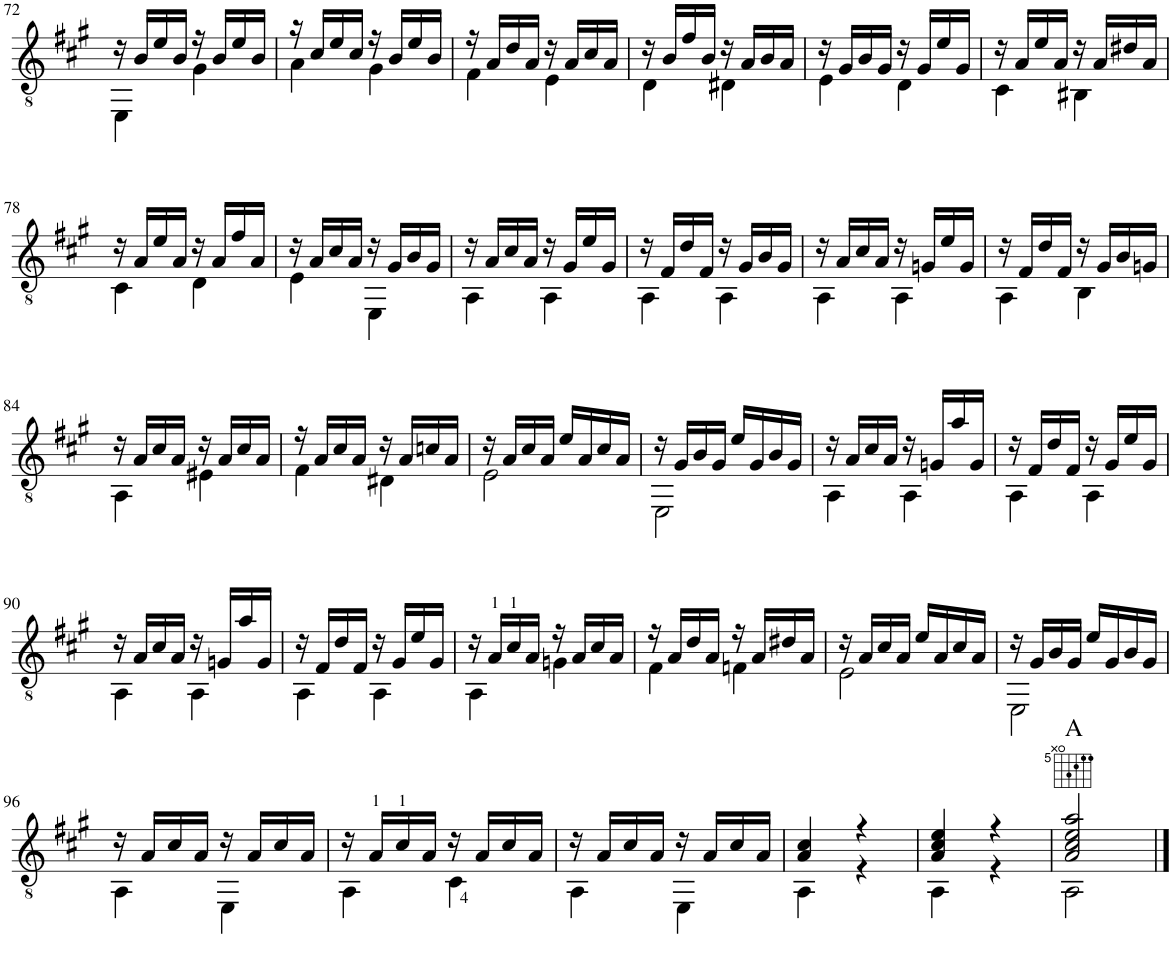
**kern	**harte
*part1	*part1
*staff1	*
*I"Guitar	*
*I'Guit.	*
!!LO:PB:g=z
*clefGv2	*
*k[f#c#g#]	*
*M2/4	*
=72	=72
*^	*
16r	4EE\	.
16B/LL	.	.
16e/	.	.
16B/JJ	.	.
16r	4G#\	.
16B/LL	.	.
16e/	.	.
16B/JJ	.	.
=73	=73	=73
16r	4A\	.
16c#/LL	.	.
16e/	.	.
16c#/JJ	.	.
16r	4G#\	.
16B/LL	.	.
16e/	.	.
16B/JJ	.	.
=74	=74	=74
16r	4F#\	.
16A/LL	.	.
16d/	.	.
16A/JJ	.	.
16r	4E\	.
16A/LL	.	.
16c#/	.	.
16A/JJ	.	.
=75	=75	=75
16r	4D\	.
16B/LL	.	.
16f#/	.	.
16B/JJ	.	.
16r	4D#X\	.
16A/LL	.	.
16B/	.	.
16A/JJ	.	.
=76	=76	=76
16r	4E\	.
16G#/LL	.	.
16B/	.	.
16G#/JJ	.	.
16r	4D\	.
16G#/LL	.	.
16e/	.	.
16G#/JJ	.	.
=77	=77	=77
16r	4C#\	.
16A/LL	.	.
16e/	.	.
16A/JJ	.	.
16r	4BB#X\	.
16A/LL	.	.
16d#X/	.	.
16A/JJ	.	.
!!LO:LB:g=z	!!
=78	=78	=78
16r	4C#\	.
16A/LL	.	.
16e/	.	.
16A/JJ	.	.
16r	4D\	.
16A/LL	.	.
16f#/	.	.
16A/JJ	.	.
=79	=79	=79
16r	4E\	.
16A/LL	.	.
16c#/	.	.
16A/JJ	.	.
16r	4EE\	.
16G#/LL	.	.
16B/	.	.
16G#/JJ	.	.
=80	=80	=80
16r	4AA\	.
16A/LL	.	.
16c#/	.	.
16A/JJ	.	.
16r	4AA\	.
16G#/LL	.	.
16e/	.	.
16G#/JJ	.	.
=81	=81	=81
16r	4AA\	.
16F#/LL	.	.
16d/	.	.
16F#/JJ	.	.
16r	4AA\	.
16G#/LL	.	.
16B/	.	.
16G#/JJ	.	.
=82	=82	=82
16r	4AA\	.
16A/LL	.	.
16c#/	.	.
16A/JJ	.	.
16r	4AA\	.
16Gn/LL	.	.
16e/	.	.
16G/JJ	.	.
=83	=83	=83
16r	4AA\	.
16F#/LL	.	.
16d/	.	.
16F#/JJ	.	.
16r	4BB\	.
16G#/LL	.	.
16B/	.	.
16Gn/JJ	.	.
!!LO:LB:g=z	!!
=84	=84	=84
16r	4AA\	.
16A/LL	.	.
16c#/	.	.
16A/JJ	.	.
16r	4E#X\	.
16A/LL	.	.
16c#/	.	.
16A/JJ	.	.
=85	=85	=85
16r	4F#\	.
16A/LL	.	.
16c#/	.	.
16A/JJ	.	.
16r	4D#X\	.
16A/LL	.	.
16cn/	.	.
16A/JJ	.	.
=86	=86	=86
16r	2E\	.
16A/LL	.	.
16c#/	.	.
16A/JJ	.	.
16e/LL	.	.
16A/	.	.
16c#/	.	.
16A/JJ	.	.
=87	=87	=87
16r	2EE\	.
16G#/LL	.	.
16B/	.	.
16G#/JJ	.	.
16e/LL	.	.
16G#/	.	.
16B/	.	.
16G#/JJ	.	.
=88	=88	=88
16r	4AA\	.
16A/LL	.	.
16c#/	.	.
16A/JJ	.	.
16r	4AA\	.
16Gn/LL	.	.
16a/	.	.
16G/JJ	.	.
=89	=89	=89
16r	4AA\	.
16F#/LL	.	.
16d/	.	.
16F#/JJ	.	.
16r	4AA\	.
16G#/LL	.	.
16e/	.	.
16G#/JJ	.	.
!!LO:LB:g=z	!!
=90	=90	=90
16r	4AA\	.
16A/LL	.	.
16c#/	.	.
16A/JJ	.	.
16r	4AA\	.
16Gn/LL	.	.
16a/	.	.
16G/JJ	.	.
=91	=91	=91
16r	4AA\	.
16F#/LL	.	.
16d/	.	.
16F#/JJ	.	.
16r	4AA\	.
16G#/LL	.	.
16e/	.	.
16G#/JJ	.	.
=92	=92	=92
16r	4AA\	.
16A/LL	.	.
16c#/	.	.
16A/JJ	.	.
16r	4Gn\	.
16A/LL	.	.
16c#/	.	.
16A/JJ	.	.
=93	=93	=93
16r	4F#\	.
16A/LL	.	.
16d/	.	.
16A/JJ	.	.
16r	4Fn\	.
16A/LL	.	.
16d#X/	.	.
16A/JJ	.	.
=94	=94	=94
16r	2E\	.
16A/LL	.	.
16c#/	.	.
16A/JJ	.	.
16e/LL	.	.
16A/	.	.
16c#/	.	.
16A/JJ	.	.
=95	=95	=95
16r	2EE\	.
16G#/LL	.	.
16B/	.	.
16G#/JJ	.	.
16e/LL	.	.
16G#/	.	.
16B/	.	.
16G#/JJ	.	.
!!LO:LB:g=z	!!
=96	=96	=96
16r	4AA\	.
16A/LL	.	.
16c#/	.	.
16A/JJ	.	.
16r	4EE\	.
16A/LL	.	.
16c#/	.	.
16A/JJ	.	.
=97	=97	=97
16r	4AA\	.
16A/LL	.	.
16c#/	.	.
16A/JJ	.	.
16r	4C#\	.
16A/LL	.	.
16c#/	.	.
16A/JJ	.	.
=98	=98	=98
16r	4AA\	.
16A/LL	.	.
16c#/	.	.
16A/JJ	.	.
16r	4EE\	.
16A/LL	.	.
16c#/	.	.
16A/JJ	.	.
=99	=99	=99
4A/ 4c#/	4AA\	.
4r	4r	.
=100	=100	=100
4A/ 4c#/ 4e/	4AA\	.
4r	4r	.
=101	=101	=101
2A/ 2c#/ 2e/ 2a/	2AA\	A:maj
*v	*v	*
==	==
*-	*-
